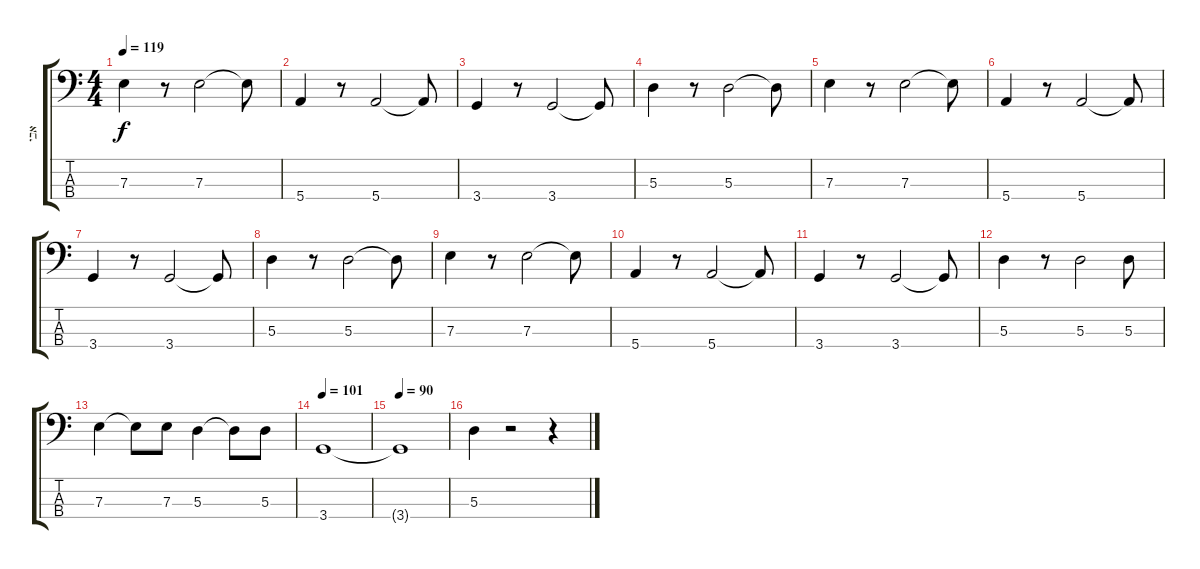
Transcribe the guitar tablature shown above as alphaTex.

\track ("אבי" "אבי") {instrument electricbassfinger}
\staff {score tabs}
\tuning (G2 D2 A1 E1) {hide}
\ts (4 4)
\tempo 119
\clef f4
\ks c
7.3.4{dy f} r.8 7.3.2 7.3{t}.8 |
5.4.4 r.8 5.4.2 5.4{t}.8 |
3.4.4 r.8 3.4.2 3.4{t}.8 |
5.3.4 r.8 5.3.2 5.3{t}.8 |
7.3.4 r.8 7.3.2 7.3{t}.8 |
5.4.4 r.8 5.4.2 5.4{t}.8 |
3.4.4 r.8 3.4.2 3.4{t}.8 |
5.3.4 r.8 5.3.2 5.3{t}.8 |
7.3.4 r.8 7.3.2 7.3{t}.8 |
5.4.4 r.8 5.4.2 5.4{t}.8 |
3.4.4 r.8 3.4.2 3.4{t}.8 |
5.3.4 r.8 5.3.2 5.3.8 |
7.3.4 7.3{t}.8 7.3.8 5.3.4 5.3{t}.8 5.3.8 |
\tempo 101
3.4.1 |
\tempo 90
3.4{t}.1 |
5.3.4 r.2 r.4
